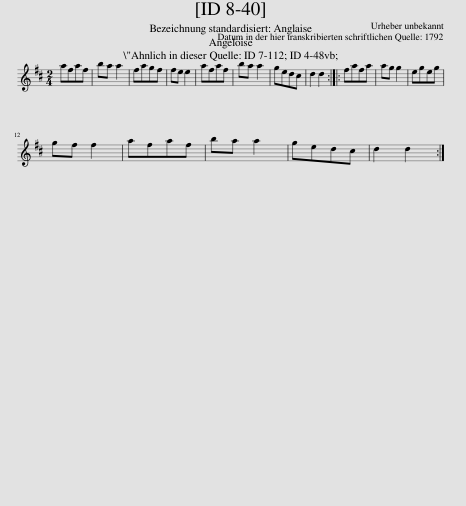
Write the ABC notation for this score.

X:1
L:1/8
M:2/4
I:linebreak $
K:D
V:1 treble
V:1
 afaf | ba a2 | fagf | fe e2 | afaf | %5
 ba a2 | gedc | d2 d2 :: fafa | ag g2 | %10
 egeg |$ gf f2 | afaf | ba a2 | gedc | %15
 d2 d2 :| %16
